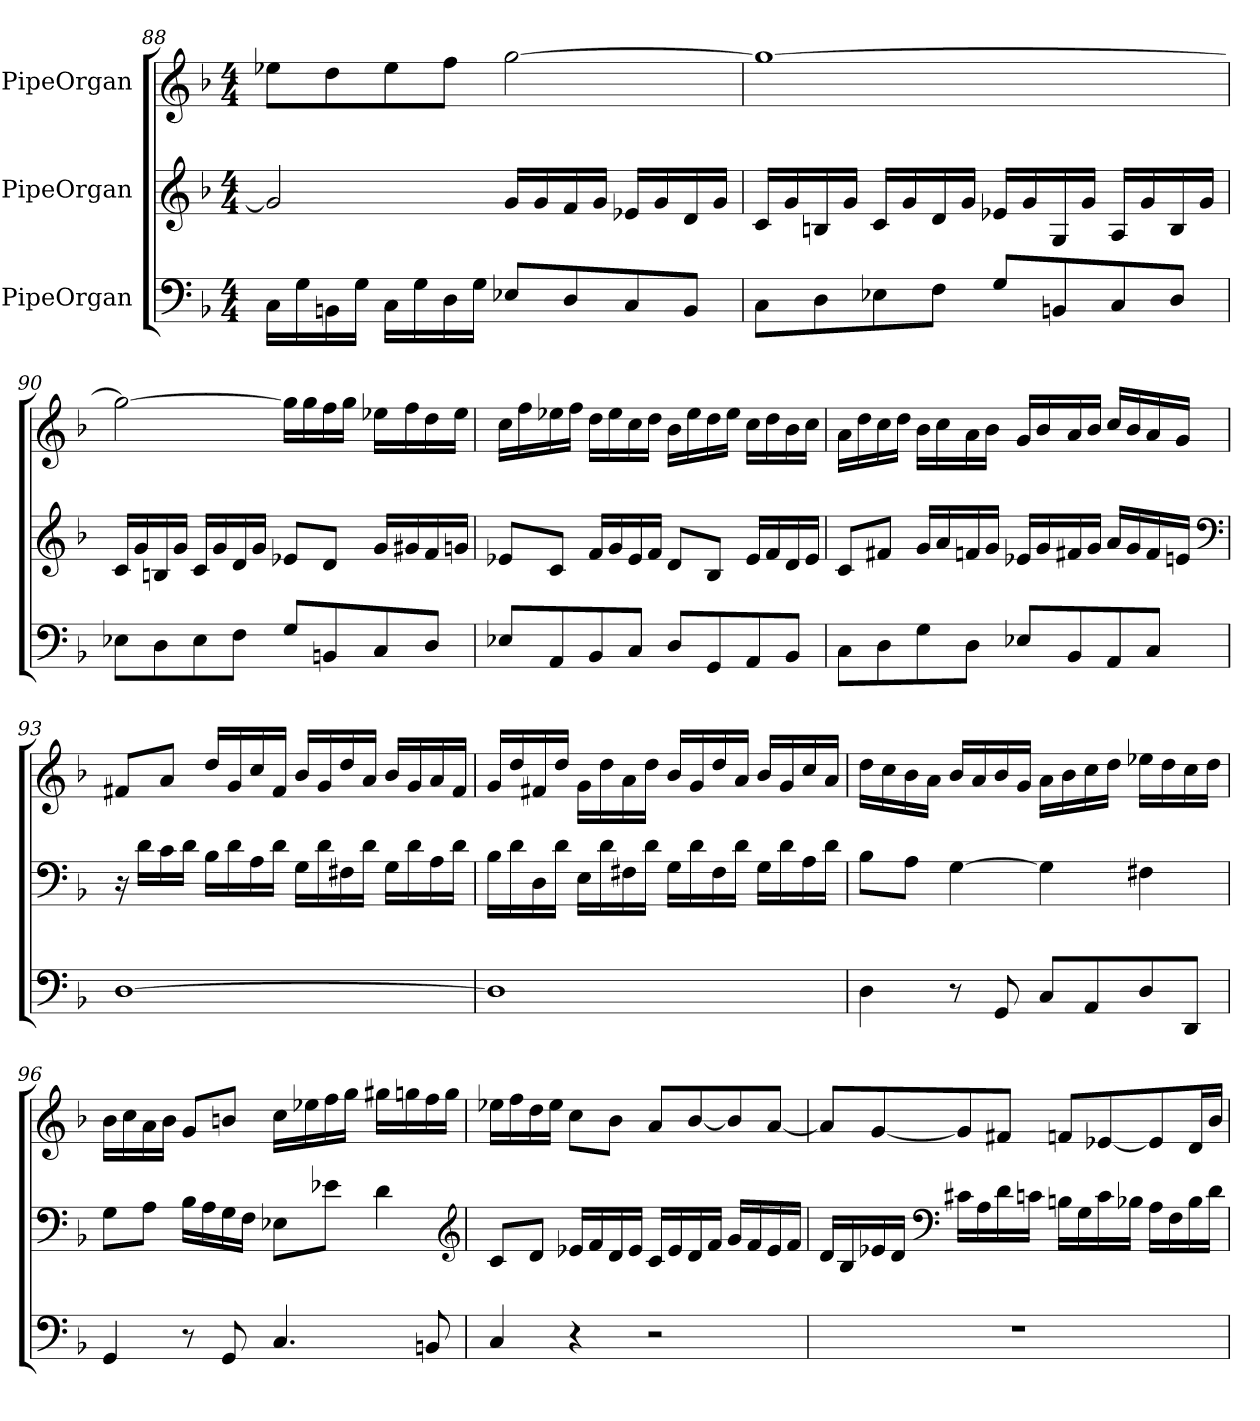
**kern	**kern	**kern
*part3	*part2	*part1
*staff3	*staff2	*staff1
*I"PipeOrgan	*I"PipeOrgan	*I"PipeOrgan
*clefF4	*clefG2	*clefG2
*k[b-]	*k[b-]	*k[b-]
*M4/4	*M4/4	*M4/4
=88	=88	=88
16C\LL	2g/]	8ee-X\L
16G\	.	.
16BBn\	.	8dd\
16G\JJ	.	.
16C\LL	.	8ee-\
16G\	.	.
16D\	.	8ff\J
16G\JJ	.	.
8E-X/L	16g/LL	[2gg\
.	16g/	.
8D/	16f/	.
.	16g/JJ	.
8C/	16e-X/LL	.
.	16g/	.
8BB/J	16d/	.
.	16g/JJ	.
=89	=89	=89
8C\L	16c/LL	1gg_
.	16g/	.
8D\	16Bn/	.
.	16g/JJ	.
8E-X\	16c/LL	.
.	16g/	.
8F\J	16d/	.
.	16g/JJ	.
8G/L	16e-X/LL	.
.	16g/	.
8BBn/	16G/	.
.	16g/JJ	.
8C/	16A/LL	.
.	16g/	.
8D/J	16B/	.
.	16g/JJ	.
=90	=90	=90
8E-X\L	16c/LL	2gg\_
.	16g/	.
8D\	16Bn/	.
.	16g/JJ	.
8E-\	16c/LL	.
.	16g/	.
8F\J	16d/	.
.	16g/JJ	.
8G/L	8e-X/L	16gg\LL]
.	.	16gg\
8BBn/	8d/J	16ff\
.	.	16gg\JJ
8C/	16g/LL	16ee-X\LL
.	16g#X/	16ff\
8D/J	16f/	16dd\
.	16gn/JJ	16ee-\JJ
=91	=91	=91
8E-X/L	8e-X/L	16cc\LL
.	.	16ff\
8AA/	8c/J	16ee-X\
.	.	16ff\JJ
8BB-/	16f/LL	16dd\LL
.	16g/	16ee-\
8C/J	16e-/	16cc\
.	16f/JJ	16dd\JJ
8D/L	8d/L	16b-\LL
.	.	16ee-\
8GG/	8B-/J	16dd\
.	.	16ee-\JJ
8AA/	16e-/LL	16cc\LL
.	16f/	16dd\
8BB-/J	16d/	16b-\
.	16e-/JJ	16cc\JJ
=92	=92	=92
8C\L	8c/L	16a\LL
.	.	16dd\
8D\	8f#X/J	16cc\
.	.	16dd\JJ
8G\	16g/LL	16b-\LL
.	16a/	16cc\
8D\J	16fn/	16a\
.	16g/JJ	16b-\JJ
8E-X/L	16e-X/LL	16g/LL
.	16g/	16b-/
8BB-/	16f#X/	16a/
.	16g/JJ	16b-/JJ
8AA/	16a/LL	16cc/LL
.	16g/	16b-/
8C/J	16f#/	16a/
.	16en/JJ	16g/JJ
*	*clefF4	*
=93	=93	=93
[1D	16r	8f#X/L
.	16d\LL	.
.	16c\	8a/J
.	16d\JJ	.
.	16B-\LL	16dd/LL
.	16d\	16g/
.	16A\	16cc/
.	16d\JJ	16f#/JJ
.	16G\LL	16b-/LL
.	16d\	16g/
.	16F#X\	16dd/
.	16d\JJ	16a/JJ
.	16G\LL	16b-/LL
.	16d\	16g/
.	16A\	16a/
.	16d\JJ	16f#/JJ
=94	=94	=94
1D]	16B-\LL	16g/LL
.	16d\	16dd/
.	16D\	16f#X/
.	16d\JJ	16dd/JJ
.	16E\LL	16g\LL
.	16d\	16dd\
.	16F#X\	16a\
.	16d\JJ	16dd\JJ
.	16G\LL	16b-/LL
.	16d\	16g/
.	16F#\	16dd/
.	16d\JJ	16a/JJ
.	16G\LL	16b-/LL
.	16d\	16g/
.	16A\	16cc/
.	16d\JJ	16a/JJ
=95	=95	=95
4D\	8B-\L	16dd\LL
.	.	16cc\
.	8A\J	16b-\
.	.	16a\JJ
8r	[4G\	16b-/LL
.	.	16a/
8GG/	.	16b-/
.	.	16g/JJ
8C/L	4G\]	16a\LL
.	.	16b-\
8AA/	.	16cc\
.	.	16dd\JJ
8D/	4F#X\	16ee-X\LL
.	.	16dd\
8DD/J	.	16cc\
.	.	16dd\JJ
=96	=96	=96
4GG/	8G\L	16b-\LL
.	.	16cc\
.	8A\J	16a\
.	.	16b-\JJ
8r	16B-\LL	8g/L
.	16A\	.
8GG/	16G\	8bn/J
.	16F\JJ	.
4.C/	8E-X\L	16cc\LL
.	.	16ee-X\
.	8e-X\J	16ff\
.	.	16gg\JJ
.	4d\	16gg#X\LL
.	.	16ggn\
8BBn/	.	16ff\
.	.	16gg\JJ
*	*clefG2	*
=97	=97	=97
4C/	8c/L	16ee-X\LL
.	.	16ff\
.	8d/J	16dd\
.	.	16ee-\JJ
4r	16e-X/LL	8cc\L
.	16f/	.
.	16d/	8b-\J
.	16e-/JJ	.
2r	16c/LL	8a/L
.	16e-/	.
.	16d/	[8b-/
.	16f/JJ	.
.	16g/LL	8b-/]
.	16f/	.
.	16e-/	[8a/J
.	16f/JJ	.
=98	=98	=98
1r	16d/LL	8a/L]
.	16B-/	.
.	16e-X/	[8g/
.	16d/JJ	.
*	*clefF4	*
.	16c#X\LL	8g/]
.	16A\	.
.	16d\	8f#X/J
.	16cn\JJ	.
.	16Bn\LL	8fn/L
.	16G\	.
.	16c\	[8e-X/
.	16B-X\JJ	.
.	16A\LL	8e-/]
.	16F\	.
.	16B-\	16d/L
.	16d\JJ	16b-/JJ
=	=	=
*-	*-	*-
